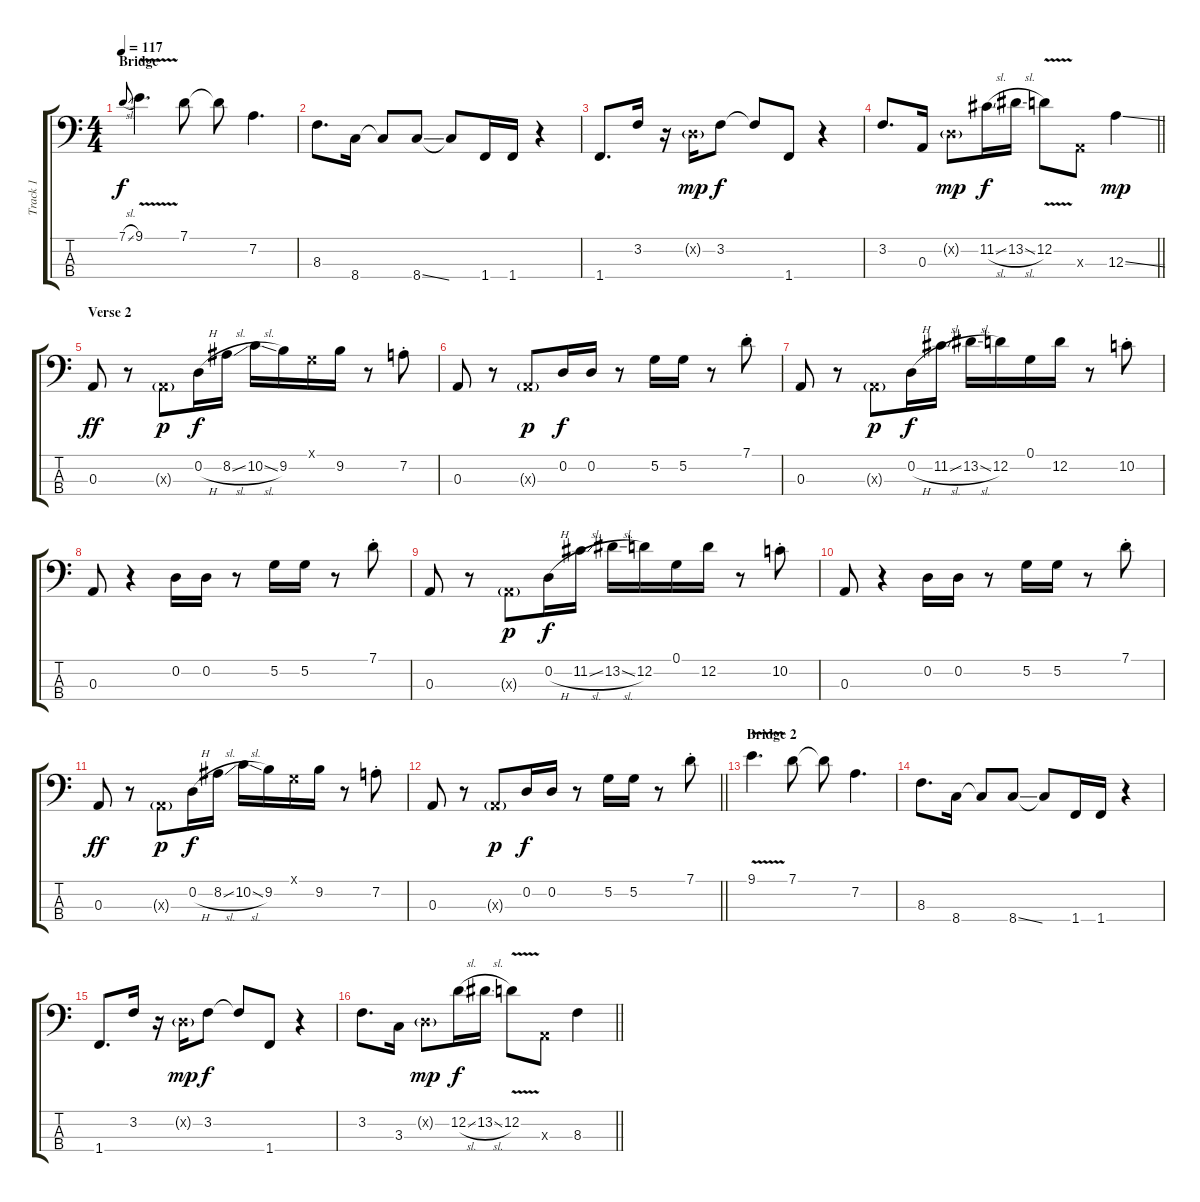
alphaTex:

\track ("Track 1" "Track 1") {instrument fretlessbass}
\staff {score tabs}
\tuning (G2 D2 A1 E1) {hide}
\ts (4 4)
\section ("" "Bridge")
\tempo 117
\clef f4
\ks c
7.1{sl}.8{gr onbeat dy f} 9.1{v}.4{d} 7.1.8 7.1{t}.8 7.2.4{d} |
8.3.8{d} 8.4.16 8.4{t}.8 8.4{ss}.8 8.4{t}.8 1.4.16 1.4.16 r.4 |
1.4.8{d} 3.2.16 r.16 0.2{g x}.16{dy mp} 3.2.8{dy f} 3.2{t}.8 1.4.8 r.4 |
\barLineRight lightlight
3.2.8{d} 0.3.16 0.2{g x}.8{dy mp} 11.2{sl}.16{dy f} 13.2{sl}.16 12.2{v}.8 0.3{x}.8 12.3{ss}.4{dy mp} |
\section ("" "Verse 2")
0.3.8{dy ff} r.8 0.3{g x}.8{dy p} 0.2{h}.16{dy f} 8.2{sl}.16 10.2{sl}.16 9.2.16 0.1{x}.16 9.2.16 r.8 7.2{st}.8 |
0.3.8 r.8 0.3{g x}.8{dy p} 0.2.16{dy f} 0.2.16 r.8 5.2.16 5.2.16 r.8 7.1{st}.8 |
0.3.8 r.8 0.3{g x}.8{dy p} 0.2{h}.16{dy f} 11.2{sl}.16 13.2{sl}.16 12.2.16 0.1.16 12.2.16 r.8 10.2{st}.8 |
0.3.8 r.4 0.2.16 0.2.16 r.8 5.2.16 5.2.16 r.8 7.1{st}.8 |
0.3.8 r.8 0.3{g x}.8{dy p} 0.2{h}.16{dy f} 11.2{sl}.16 13.2{sl}.16 12.2.16 0.1.16 12.2.16 r.8 10.2{st}.8 |
0.3.8 r.4 0.2.16 0.2.16 r.8 5.2.16 5.2.16 r.8 7.1{st}.8 |
0.3.8{dy ff} r.8 0.3{g x}.8{dy p} 0.2{h}.16{dy f} 8.2{sl}.16 10.2{sl}.16 9.2.16 0.1{x}.16 9.2.16 r.8 7.2{st}.8 |
\barLineRight lightlight
0.3.8 r.8 0.3{g x}.8{dy p} 0.2.16{dy f} 0.2.16 r.8 5.2.16 5.2.16 r.8 7.1{st}.8 |
\section ("" "Bridge 2")
9.1{v}.4{d} 7.1.8 7.1{t}.8 7.2.4{d} |
8.3.8{d} 8.4.16 8.4{t}.8 8.4{ss}.8 8.4{t}.8 1.4.16 1.4.16 r.4 |
1.4.8{d} 3.2.16 r.16 0.2{g x}.16{dy mp} 3.2.8{dy f} 3.2{t}.8 1.4.8 r.4 |
\barLineRight lightlight
3.2.8{d} 3.3.16 0.2{g x}.8{dy mp} 12.2{sl}.16{dy f} 13.2{sl}.16 12.2{v}.8 0.3{x}.8 8.3{ss}.4
